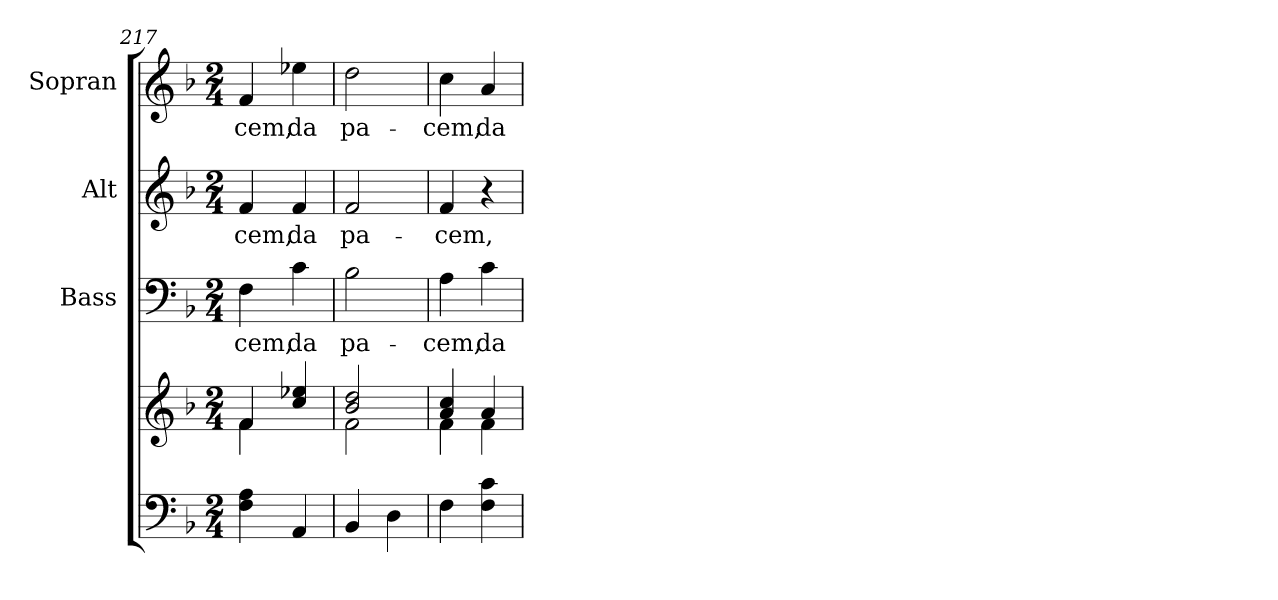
**kern	**kern	**kern	**text	**kern	**text	**kern	**text
*part4	*part4	*part3	*part3	*part2	*part2	*part1	*part1
*staff5	*staff4	*staff3	*staff3	*staff2	*staff2	*staff1	*staff1
*	*	*I"Bass	*	*I"Alt	*	*I"Sopran	*
*	*	*I'B.	*	*I'A.	*	*I'S.	*
*clefF4	*clefG2	*clefF4	*	*clefG2	*	*clefG2	*
*k[b-]	*k[b-]	*k[b-]	*	*k[b-]	*	*k[b-]	*
*F:	*F:	*F:	*	*F:	*	*F:	*
*M2/4	*M2/4	*M2/4	*	*M2/4	*	*M2/4	*
=217	=217	=217	=217	=217	=217	=217	=217
*	*^	*	*	*	*	*	*
!	!	!	!	!LO:LY:b	!	!LO:LY:b	!	!LO:LY:b
4F\ 4A\	4f/	4f\	4F\	-cem,	4f/	-cem,	4f/	-cem,
!	!	!	!	!LO:LY:b	!	!LO:LY:b	!	!LO:LY:b
4AA/	4cc/ 4ee-X/	4f\yy	4c\	da	4f/	da	4ee-X\	da
=218	=218	=218	=218	=218	=218	=218	=218	=218
!	!	!	!	!LO:LY:b	!	!LO:LY:b	!	!LO:LY:b
4BB-/	2b-/ 2dd/	2f\	2B-\	pa-	2f/	pa-	2dd\	pa-
4D\	.	.	.	.	.	.	.	.
=219	=219	=219	=219	=219	=219	=219	=219	=219
!	!	!	!	!LO:LY:b	!	!LO:LY:b	!	!LO:LY:b
4F\	4a/ 4cc/	4f\	4A\	-cem,	4f/	-cem,	4cc\	-cem,
!	!	!	!	!LO:LY:b	!	!	!	!LO:LY:b
4F\ 4c\	4a/	4f\	4c\	da	4r	.	4a/	da
*	*v	*v	*	*	*	*	*	*
=	=	=	=	=	=	=	=
*-	*-	*-	*-	*-	*-	*-	*-
